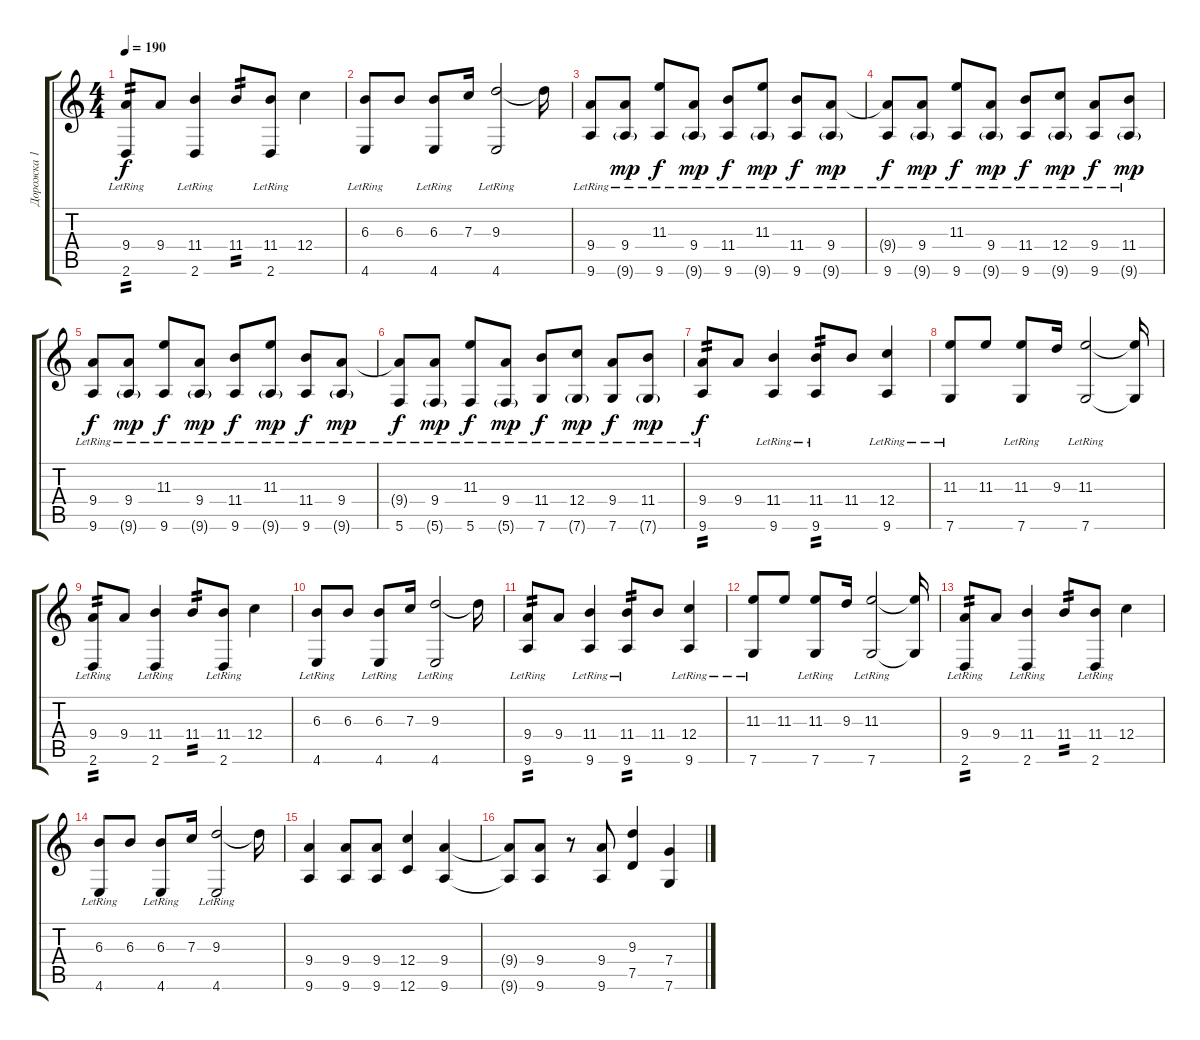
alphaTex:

\track ("Дорожка 1" "Дорожка 1") {instrument distortionguitar}
\staff {score tabs}
\tuning (D4 A3 F3 C3 G2 C2) {hide}
\ts (4 4)
\tempo 190
\clef g2
\ks c
(9.4 2.6{lr}).8{tp 2 dy f} 9.4.8 (11.4 2.6{lr}).4 11.4.8{tp 2} (11.4 2.6{lr}).8 12.4.4 |
(6.3 4.6{lr}).8 6.3.8 (6.3 4.6{lr}).8 7.3.16 (9.3 4.6{lr}).2 9.3{t}.16 |
(9.4 9.6{lr}).8 (9.4 9.6{g lr}).8{dy mp} (11.3 9.6{lr}).8{dy f} (9.4 9.6{g lr}).8{dy mp} (11.4 9.6{lr}).8{dy f} (11.3 9.6{g lr}).8{dy mp} (11.4 9.6{lr}).8{dy f} (9.4 9.6{g lr}).8{dy mp} |
(9.4{t} 9.6{lr}).8{dy f} (9.4 9.6{g lr}).8{dy mp} (11.3 9.6{lr}).8{dy f} (9.4 9.6{g lr}).8{dy mp} (11.4 9.6{lr}).8{dy f} (12.4 9.6{g lr}).8{dy mp} (9.4 9.6{lr}).8{dy f} (11.4 9.6{g lr}).8{dy mp} |
(9.4 9.6{lr}).8{dy f} (9.4 9.6{g lr}).8{dy mp} (11.3 9.6{lr}).8{dy f} (9.4 9.6{g lr}).8{dy mp} (11.4 9.6{lr}).8{dy f} (11.3 9.6{g lr}).8{dy mp} (11.4 9.6{lr}).8{dy f} (9.4 9.6{g lr}).8{dy mp} |
(9.4{t} 5.6{lr}).8{dy f} (9.4 5.6{g lr}).8{dy mp} (11.3 5.6{lr}).8{dy f} (9.4 5.6{g lr}).8{dy mp} (11.4 7.6{lr}).8{dy f} (12.4 7.6{g lr}).8{dy mp} (9.4 7.6{lr}).8{dy f} (11.4 7.6{g lr}).8{dy mp} |
(9.4 9.6{lr}).8{tp 2 dy f} 9.4.8 (11.4 9.6{lr}).4 (11.4 9.6{lr}).8{tp 2} 11.4.8 (12.4 9.6{lr}).4 |
(11.3 7.6{lr}).8 11.3.8 (11.3 7.6{lr}).8 9.3.16 (11.3 7.6{lr}).2 (11.3{t} 7.6{t}).16 |
(9.4 2.6{lr}).8{tp 2} 9.4.8 (11.4 2.6{lr}).4 11.4.8{tp 2} (11.4 2.6{lr}).8 12.4.4 |
(6.3 4.6{lr}).8 6.3.8 (6.3 4.6{lr}).8 7.3.16 (9.3 4.6{lr}).2 9.3{t}.16 |
(9.4 9.6{lr}).8{tp 2} 9.4.8 (11.4 9.6{lr}).4 (11.4 9.6{lr}).8{tp 2} 11.4.8 (12.4 9.6{lr}).4 |
(11.3 7.6{lr}).8 11.3.8 (11.3 7.6{lr}).8 9.3.16 (11.3 7.6{lr}).2 (11.3{t} 7.6{t}).16 |
(9.4 2.6{lr}).8{tp 2} 9.4.8 (11.4 2.6{lr}).4 11.4.8{tp 2} (11.4 2.6{lr}).8 12.4.4 |
(6.3 4.6{lr}).8 6.3.8 (6.3 4.6{lr}).8 7.3.16 (9.3 4.6{lr}).2 9.3{t}.16 |
(9.4 9.6).4 (9.4 9.6).8 (9.4 9.6).8 (12.4 12.6).4 (9.4 9.6).4 |
(9.4{t} 9.6{t}).8 (9.4 9.6).8 r.8 (9.4 9.6).8 (9.3 7.5).4 (7.4 7.6).4
